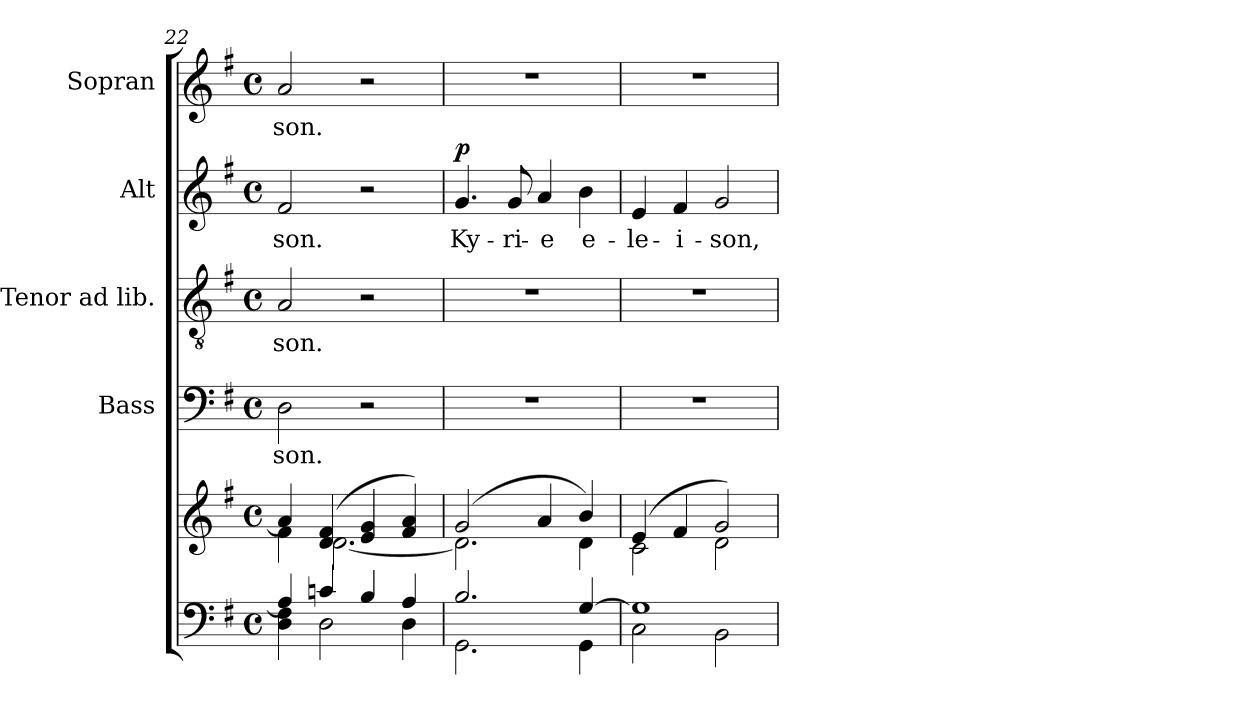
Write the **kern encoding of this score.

**kern	**kern	**kern	**text	**kern	**text	**kern	**text	**dynam	**kern	**text
*part5	*part5	*part4	*part4	*part3	*part3	*part2	*part2	*part2	*part1	*part1
*staff6	*staff5	*staff4	*staff4	*staff3	*staff3	*staff2	*staff2	*staff2	*staff1	*staff1
*	*	*I"Bass	*	*I"Tenor ad lib.	*	*I"Alt	*	*	*I"Sopran	*
*	*	*I'B.	*	*I'T.	*	*I'A.	*	*	*I'S.	*
*clefF4	*clefG2	*clefF4	*	*clefGv2	*	*clefG2	*	*	*clefG2	*
*k[f#]	*k[f#]	*k[f#]	*	*k[f#]	*	*k[f#]	*	*	*k[f#]	*
*G:	*G:	*G:	*	*G:	*	*G:	*	*	*G:	*
*M4/4	*M4/4	*M4/4	*	*M4/4	*	*M4/4	*	*	*M4/4	*
*met(c)	*met(c)	*met(c)	*	*met(c)	*	*met(c)	*	*	*met(c)	*
=22	=22	=22	=22	=22	=22	=22	=22	=22	=22	=22
*^	*^	*	*	*	*	*	*	*	*	*
!	!	!	!	!	!LO:LY:b	!	!LO:LY:b	!	!LO:LY:b	!	!	!LO:LY:b
4A/]	4D\ 4F#\	4a/]	4f#\	2D\	-son.	2A/	-son.	2f#/	-son.	.	2a/	-son.
4cn/	2D\	(4d/ 4f#/	[<2.d\	.	.	.	.	.	.	.	.	.
4B/	.	4e/ 4g/	.	2r	.	2r	.	2r	.	.	2r	.
4A/	4D\	4f#/ 4a/)	.	.	.	.	.	.	.	.	.	.
=23	=23	=23	=23	=23	=23	=23	=23	=23	=23	=23	=23	=23
!	!	!	!	!	!	!	!	!	!LO:LY:b	!LO:DY:a	!	!
2.B/	2.GG\	(2g/	2.d\]	1r	.	1r	.	4.g/	Ky-	p	1r	.
!	!	!	!	!	!	!	!	!	!LO:LY:b	!	!	!
.	.	.	.	.	.	.	.	8g/	-ri-	.	.	.
!	!	!	!	!	!	!	!	!	!LO:LY:b	!	!	!
.	.	4a/	.	.	.	.	.	4a/	-e	.	.	.
!	!	!	!	!	!	!	!	!	!LO:LY:b	!	!	!
[>4G/	4GG\	4b/)	4d\	.	.	.	.	4b\	e-	.	.	.
=24	=24	=24	=24	=24	=24	=24	=24	=24	=24	=24	=24	=24
!	!	!	!	!	!	!	!	!	!LO:LY:b	!	!	!
1G]	2C\	(4e/	2c\	1r	.	1r	.	4e/	-le-	.	1r	.
!	!	!	!	!	!	!	!	!	!LO:LY:b	!	!	!
.	.	4f#/	.	.	.	.	.	4f#/	-i-	.	.	.
!	!	!	!	!	!	!	!	!	!LO:LY:b	!	!	!
.	2BB\	2g/)	2d\	.	.	.	.	2g/	-son,	.	.	.
*v	*v	*	*	*	*	*	*	*	*	*	*	*
*	*v	*v	*	*	*	*	*	*	*	*	*
=	=	=	=	=	=	=	=	=	=	=
*-	*-	*-	*-	*-	*-	*-	*-	*-	*-	*-
